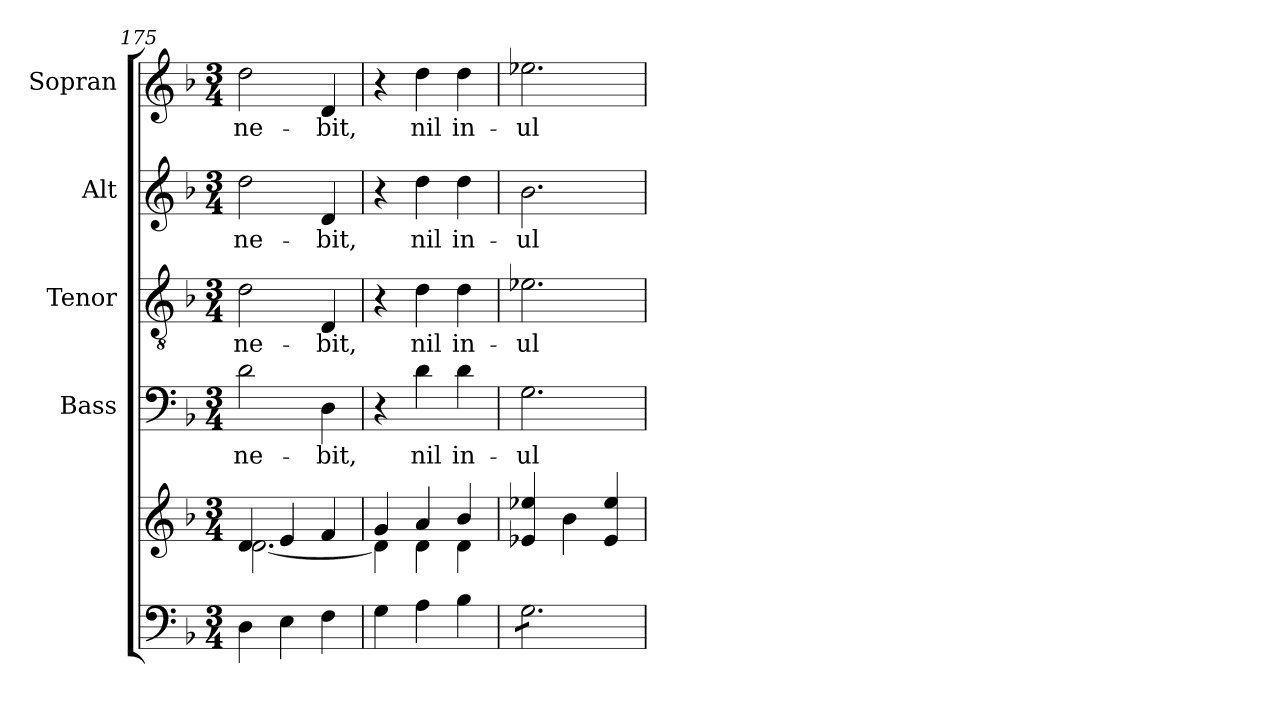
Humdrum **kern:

**kern	**kern	**kern	**text	**kern	**text	**kern	**text	**kern	**text
*part5	*part5	*part4	*part4	*part3	*part3	*part2	*part2	*part1	*part1
*staff6	*staff5	*staff4	*staff4	*staff3	*staff3	*staff2	*staff2	*staff1	*staff1
*	*	*I"Bass	*	*I"Tenor	*	*I"Alt	*	*I"Sopran	*
*	*	*I'B.	*	*I'T.	*	*I'A.	*	*I'S.	*
*clefF4	*clefG2	*clefF4	*	*clefGv2	*	*clefG2	*	*clefG2	*
*k[b-]	*k[b-]	*k[b-]	*	*k[b-]	*	*k[b-]	*	*k[b-]	*
*F:	*F:	*F:	*	*F:	*	*F:	*	*F:	*
*M3/4	*M3/4	*M3/4	*	*M3/4	*	*M3/4	*	*M3/4	*
=175	=175	=175	=175	=175	=175	=175	=175	=175	=175
*	*^	*	*	*	*	*	*	*	*
!	!	!	!	!LO:LY:b	!	!LO:LY:b	!	!LO:LY:b	!	!LO:LY:b
4D\	4d/	[<2.d\	2d\	-ne-	2d\	-ne-	2dd\	-ne-	2dd\	-ne-
4E\	4e/	.	.	.	.	.	.	.	.	.
!	!	!	!	!LO:LY:b	!	!LO:LY:b	!	!LO:LY:b	!	!LO:LY:b
4F\	4f/	.	4D\	-bit,	4D/	-bit,	4d/	-bit,	4d/	-bit,
=176	=176	=176	=176	=176	=176	=176	=176	=176	=176	=176
4G\	4g/	4d\]	4r	.	4r	.	4r	.	4r	.
!	!	!	!	!LO:LY:b	!	!LO:LY:b	!	!LO:LY:b	!	!LO:LY:b
4A\	4a/	4d\	4d\	nil	4d\	nil	4dd\	nil	4dd\	nil
!	!	!	!	!LO:LY:b	!	!LO:LY:b	!	!LO:LY:b	!	!LO:LY:b
4B-\	4b-/	4d\	4d\	in-	4d\	in-	4dd\	in-	4dd\	in-
=177	=177	=177	=177	=177	=177	=177	=177	=177	=177	=177
!	!	!	!	!LO:LY:b	!	!LO:LY:b	!	!LO:LY:b	!	!LO:LY:b
*	*v	*v	*	*	*	*	*	*	*	*
*tremolo	*	*	*	*	*	*	*	*	*
8G\L	4e-X/ 4ee-X/	2.G\	-ul-	2.e-X\	-ul-	2.b-\	-ul-	2.ee-X\	-ul-
8G\	.	.	.	.	.	.	.	.	.
8G\	4b-\	.	.	.	.	.	.	.	.
8G\	.	.	.	.	.	.	.	.	.
8G\	4e-/ 4ee-/	.	.	.	.	.	.	.	.
8G\J	.	.	.	.	.	.	.	.	.
*Xtremolo	*	*	*	*	*	*	*	*	*
=	=	=	=	=	=	=	=	=	=
*-	*-	*-	*-	*-	*-	*-	*-	*-	*-
